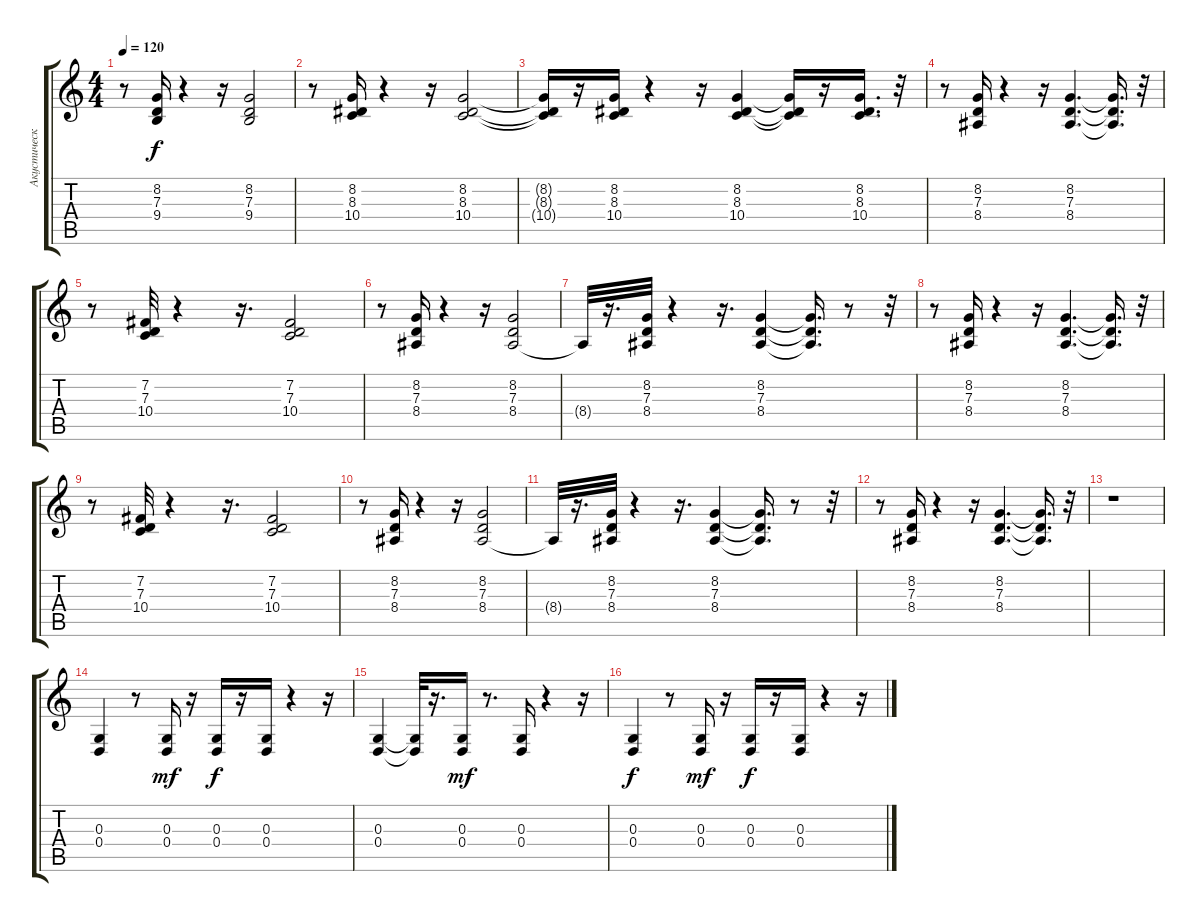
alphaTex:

\track ("Акустический Гранд Роял" "Акустическ") {instrument acousticgrandpiano}
\staff {score tabs}
\tuning (E4 B3 G3 D3 A2 E2) {hide}
\ts (4 4)
\tempo 120
\clef g2
\ks c
r.8{dy f} (8.2 7.3 9.4).16 r.4 r.16 (8.2 7.3 9.4).2 |
r.8 (8.2 8.3 10.4).16 r.4 r.16 (8.2 8.3 10.4).2 |
(8.2{t} 8.3{t} 10.4{t}).16 r.16 (8.2 8.3 10.4).16 r.4 r.16 (8.2 8.3 10.4).4 (8.2{t} 8.3{t} 10.4{t}).16 r.16 (8.2 8.3 10.4).16{d} r.32 |
r.8 (8.2 7.3 8.4).16 r.4 r.16 (8.2 7.3 8.4).4{d} (8.2{t} 7.3{t} 8.4{t}).16{d} r.32 |
r.8 (7.2 7.3 10.4).32 r.4 r.16{d} (7.2 7.3 10.4).2 |
r.8 (8.2 7.3 8.4).16 r.4 r.16 (8.2 7.3 8.4).2 |
8.4{t}.32 r.16{d} (8.2 7.3 8.4).32 r.4 r.16{d} (8.2 7.3 8.4).4 (8.2{t} 7.3{t} 8.4{t}).16{d} r.8 r.32 |
r.8 (8.2 7.3 8.4).16 r.4 r.16 (8.2 7.3 8.4).4{d} (8.2{t} 7.3{t} 8.4{t}).16{d} r.32 |
r.8 (7.2 7.3 10.4).32 r.4 r.16{d} (7.2 7.3 10.4).2 |
r.8 (8.2 7.3 8.4).16 r.4 r.16 (8.2 7.3 8.4).2 |
8.4{t}.32 r.16{d} (8.2 7.3 8.4).32 r.4 r.16{d} (8.2 7.3 8.4).4 (8.2{t} 7.3{t} 8.4{t}).16{d} r.8 r.32 |
r.8 (8.2 7.3 8.4).16 r.4 r.16 (8.2 7.3 8.4).4{d} (8.2{t} 7.3{t} 8.4{t}).16{d} r.32 |
r.1 |
(0.3 0.4).4 r.8 (0.3 0.4).16{dy mf} r.16 (0.3 0.4).16{dy f} r.16 (0.3 0.4).16 r.4 r.16 |
(0.3 0.4).4 (0.3{t} 0.4{t}).32 r.16{d} (0.3 0.4).16{dy mf} r.8{d} (0.3 0.4).16 r.4 r.16 |
(0.3 0.4).4{dy f} r.8 (0.3 0.4).16{dy mf} r.16 (0.3 0.4).16{dy f} r.16 (0.3 0.4).16 r.4 r.16
